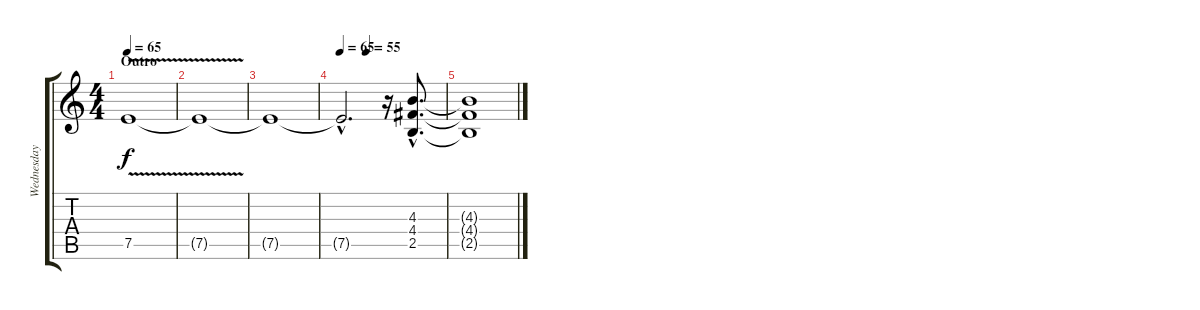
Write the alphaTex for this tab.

\track ("Wednesday 13 - Guitar" "Wednesday ") {instrument distortionguitar}
\staff {score tabs}
\tuning (E4 B3 G3 D3 A2 E2) {hide}
\ts (4 4)
\section ("" "Outro")
\tempo 65
\clef g2
\ks c
7.5{v}.1{dy f volume 4} |
7.5{t}.1 |
7.5{t}.1 |
\tempo 65
\tempo (55 0.25)
7.5{hac t}.2{d} r.16 (4.3{hac} 4.4{hac} 2.5{hac}).8{d volume 9} |
(4.3{t} 4.4{t} 2.5{t}).1
